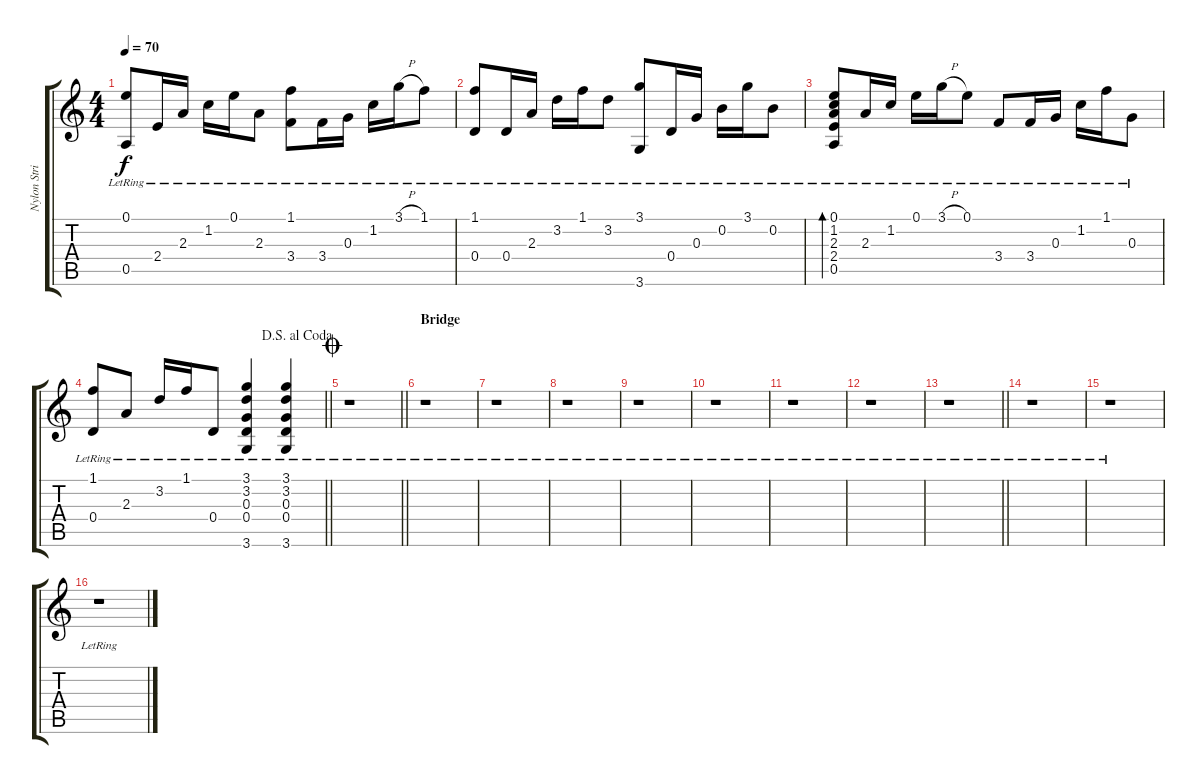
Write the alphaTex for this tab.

\track ("Nylon String Acoustic" "Nylon Stri") {instrument acousticguitarnylon}
\staff {score tabs}
\tuning (E4 B3 G3 D3 A2 E2) {hide}
\ts (4 4)
\tempo 70
\clef g2
\ks c
(0.1{lr} 0.5{lr}).8{dy f} 2.4{lr}.16 2.3{lr}.16 1.2{lr}.16 0.1{lr}.16 2.3{lr}.8 (1.1{lr} 3.4{lr}).8 3.4{lr}.16 0.3{lr}.16 1.2{lr}.16 3.1{h lr}.16 1.1{lr}.8 |
(1.1{lr} 0.4{lr}).8 0.4{lr}.16 2.3{lr}.16 3.2{lr}.16 1.1{lr}.16 3.2{lr}.8 (3.1{lr} 3.6{lr}).8 0.4{lr}.16 0.3{lr}.16 0.2{lr}.16 3.1{lr}.16 0.2{lr}.8 |
(0.1{lr} 1.2{lr} 2.3{lr} 2.4{lr} 0.5{lr}).8{bd 30} 2.3{lr}.16 1.2{lr}.16 0.1{lr}.16 3.1{h lr}.16 0.1{lr}.8 3.4{lr}.8 3.4{lr}.16 0.3{lr}.16 1.2{lr}.16 1.1{lr}.16 0.3{lr}.8 |
\jump dalsegnoalcoda
\barLineRight lightlight
(1.1{lr} 0.4{lr}).8 2.3{lr}.8 3.2{lr}.16 1.1{lr}.16 0.4{lr}.8 (3.1{lr} 3.2{lr} 0.3{lr} 0.4{lr} 3.6{lr}).4 (3.1{lr} 3.2{lr} 0.3{lr} 0.4{lr} 3.6{lr}).4 |
\jump coda
\barLineRight lightlight
r.1 |
\section ("" "Bridge")
r.1 |
r.1 |
r.1 |
r.1 |
r.1 |
r.1 |
r.1 |
\barLineRight lightlight
r.1 |
r.1 |
r.1 |
r.1
